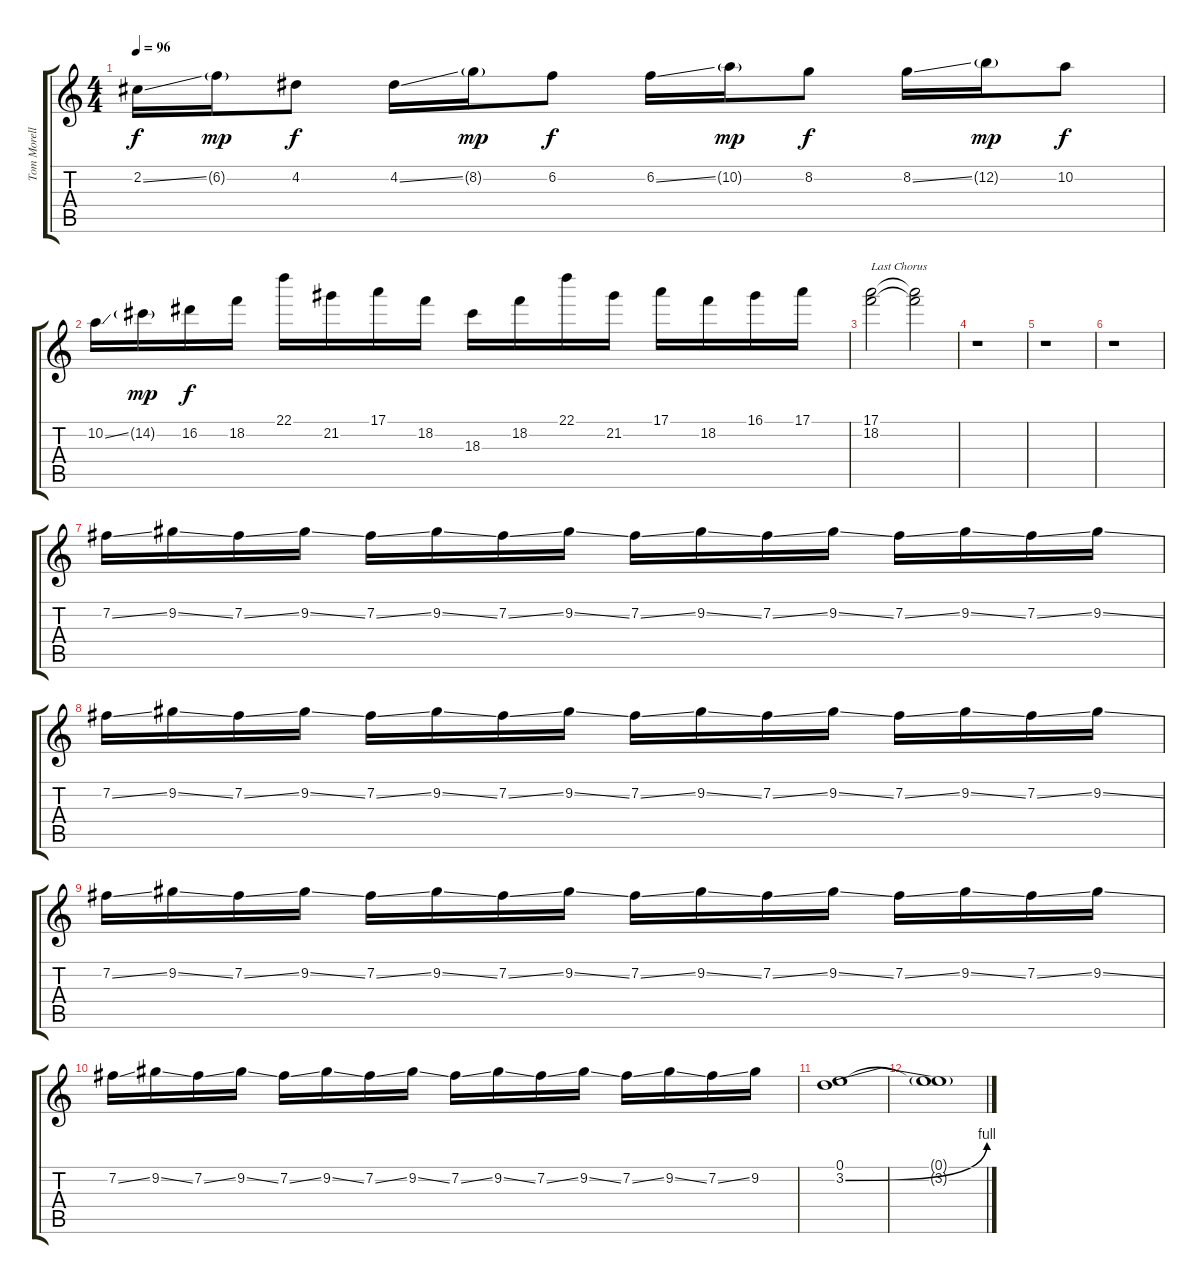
\track ("Tom Morello" "Tom Morell") {instrument overdrivenguitar}
\staff {score tabs}
\tuning (E4 B3 G3 D3 A2 E2) {hide}
\ts (4 4)
\tempo 96
\clef g2
\ks c
2.2{ss}.16{dy f} 6.2{g}.16{dy mp} 4.2.8{dy f} 4.2{ss}.16 8.2{g}.16{dy mp} 6.2.8{dy f} 6.2{ss}.16 10.2{g}.16{dy mp} 8.2.8{dy f} 8.2{ss}.16 12.2{g}.16{dy mp} 10.2.8{dy f} |
10.2{ss}.16 14.2{g}.16{dy mp} 16.2.16{dy f} 18.2.16 22.1.16 21.2.16 17.1.16 18.2.16 18.3.16 18.2.16 22.1.16 21.2.16 17.1.16 18.2.16 16.1.16 17.1.16 |
(17.1 18.2).2{txt "Last Chorus"} (17.1{t} 18.2{t}).2 |
r.1 |
r.1 |
r.1 |
7.2{ss}.16 9.2{ss}.16 7.2{ss}.16 9.2{ss}.16 7.2{ss}.16 9.2{ss}.16 7.2{ss}.16 9.2{ss}.16 7.2{ss}.16 9.2{ss}.16 7.2{ss}.16 9.2{ss}.16 7.2{ss}.16 9.2{ss}.16 7.2{ss}.16 9.2{ss}.16 |
7.2{ss}.16 9.2{ss}.16 7.2{ss}.16 9.2{ss}.16 7.2{ss}.16 9.2{ss}.16 7.2{ss}.16 9.2{ss}.16 7.2{ss}.16 9.2{ss}.16 7.2{ss}.16 9.2{ss}.16 7.2{ss}.16 9.2{ss}.16 7.2{ss}.16 9.2{ss}.16 |
7.2{ss}.16 9.2{ss}.16 7.2{ss}.16 9.2{ss}.16 7.2{ss}.16 9.2{ss}.16 7.2{ss}.16 9.2{ss}.16 7.2{ss}.16 9.2{ss}.16 7.2{ss}.16 9.2{ss}.16 7.2{ss}.16 9.2{ss}.16 7.2{ss}.16 9.2{ss}.16 |
7.2{ss}.16 9.2{ss}.16 7.2{ss}.16 9.2{ss}.16 7.2{ss}.16 9.2{ss}.16 7.2{ss}.16 9.2{ss}.16 7.2{ss}.16 9.2{ss}.16 7.2{ss}.16 9.2{ss}.16 7.2{ss}.16 9.2{ss}.16 7.2{ss}.16 9.2.16 |
(0.1 3.2{be (bend 0 0 60 4)}).1 |
(0.1{t} 3.2{t}).1
